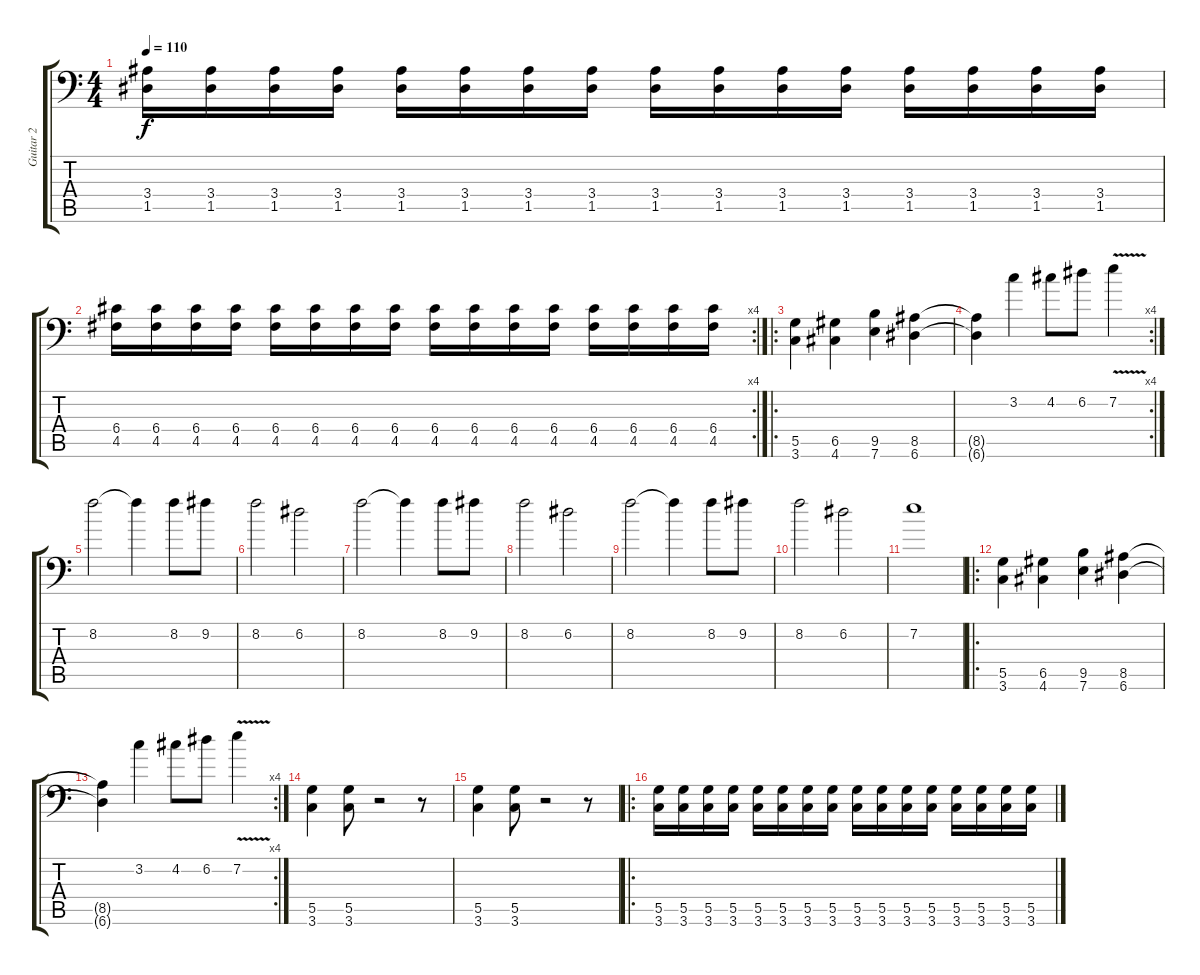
\track ("Guitar 2" "Guitar 2") {instrument distortionguitar}
\staff {score tabs}
\tuning (E5 A3 B2 G2 D2 A1) {hide}
\ts (4 4)
\tempo 110
\clef f4
\ks c
(3.4 1.5).16{dy f} (3.4 1.5).16 (3.4 1.5).16 (3.4 1.5).16 (3.4 1.5).16 (3.4 1.5).16 (3.4 1.5).16 (3.4 1.5).16 (3.4 1.5).16 (3.4 1.5).16 (3.4 1.5).16 (3.4 1.5).16 (3.4 1.5).16 (3.4 1.5).16 (3.4 1.5).16 (3.4 1.5).16 |
\rc 4
(6.4 4.5).16 (6.4 4.5).16 (6.4 4.5).16 (6.4 4.5).16 (6.4 4.5).16 (6.4 4.5).16 (6.4 4.5).16 (6.4 4.5).16 (6.4 4.5).16 (6.4 4.5).16 (6.4 4.5).16 (6.4 4.5).16 (6.4 4.5).16 (6.4 4.5).16 (6.4 4.5).16 (6.4 4.5).16 |
\ro
(5.5 3.6).4 (6.5 4.6).4 (9.5 7.6).4 (8.5 6.6).4 |
\rc 4
(8.5{t} 6.6{t}).4 3.2.4 4.2.8 6.2.8 7.2{v}.4 |
8.2.2 8.2{t}.4 8.2.8 9.2.8 |
8.2.2 6.2.2 |
8.2.2 8.2{t}.4 8.2.8 9.2.8 |
8.2.2 6.2.2 |
8.2.2 8.2{t}.4 8.2.8 9.2.8 |
8.2.2 6.2.2 |
7.2.1 |
\ro
(5.5 3.6).4 (6.5 4.6).4 (9.5 7.6).4 (8.5 6.6).4 |
\rc 4
(8.5{t} 6.6{t}).4 3.2.4 4.2.8 6.2.8 7.2{v}.4 |
(5.5 3.6).4 (5.5 3.6).8 r.2 r.8 |
(5.5 3.6).4 (5.5 3.6).8 r.2 r.8 |
\ro
(5.5 3.6).16 (5.5 3.6).16 (5.5 3.6).16 (5.5 3.6).16 (5.5 3.6).16 (5.5 3.6).16 (5.5 3.6).16 (5.5 3.6).16 (5.5 3.6).16 (5.5 3.6).16 (5.5 3.6).16 (5.5 3.6).16 (5.5 3.6).16 (5.5 3.6).16 (5.5 3.6).16 (5.5 3.6).16
